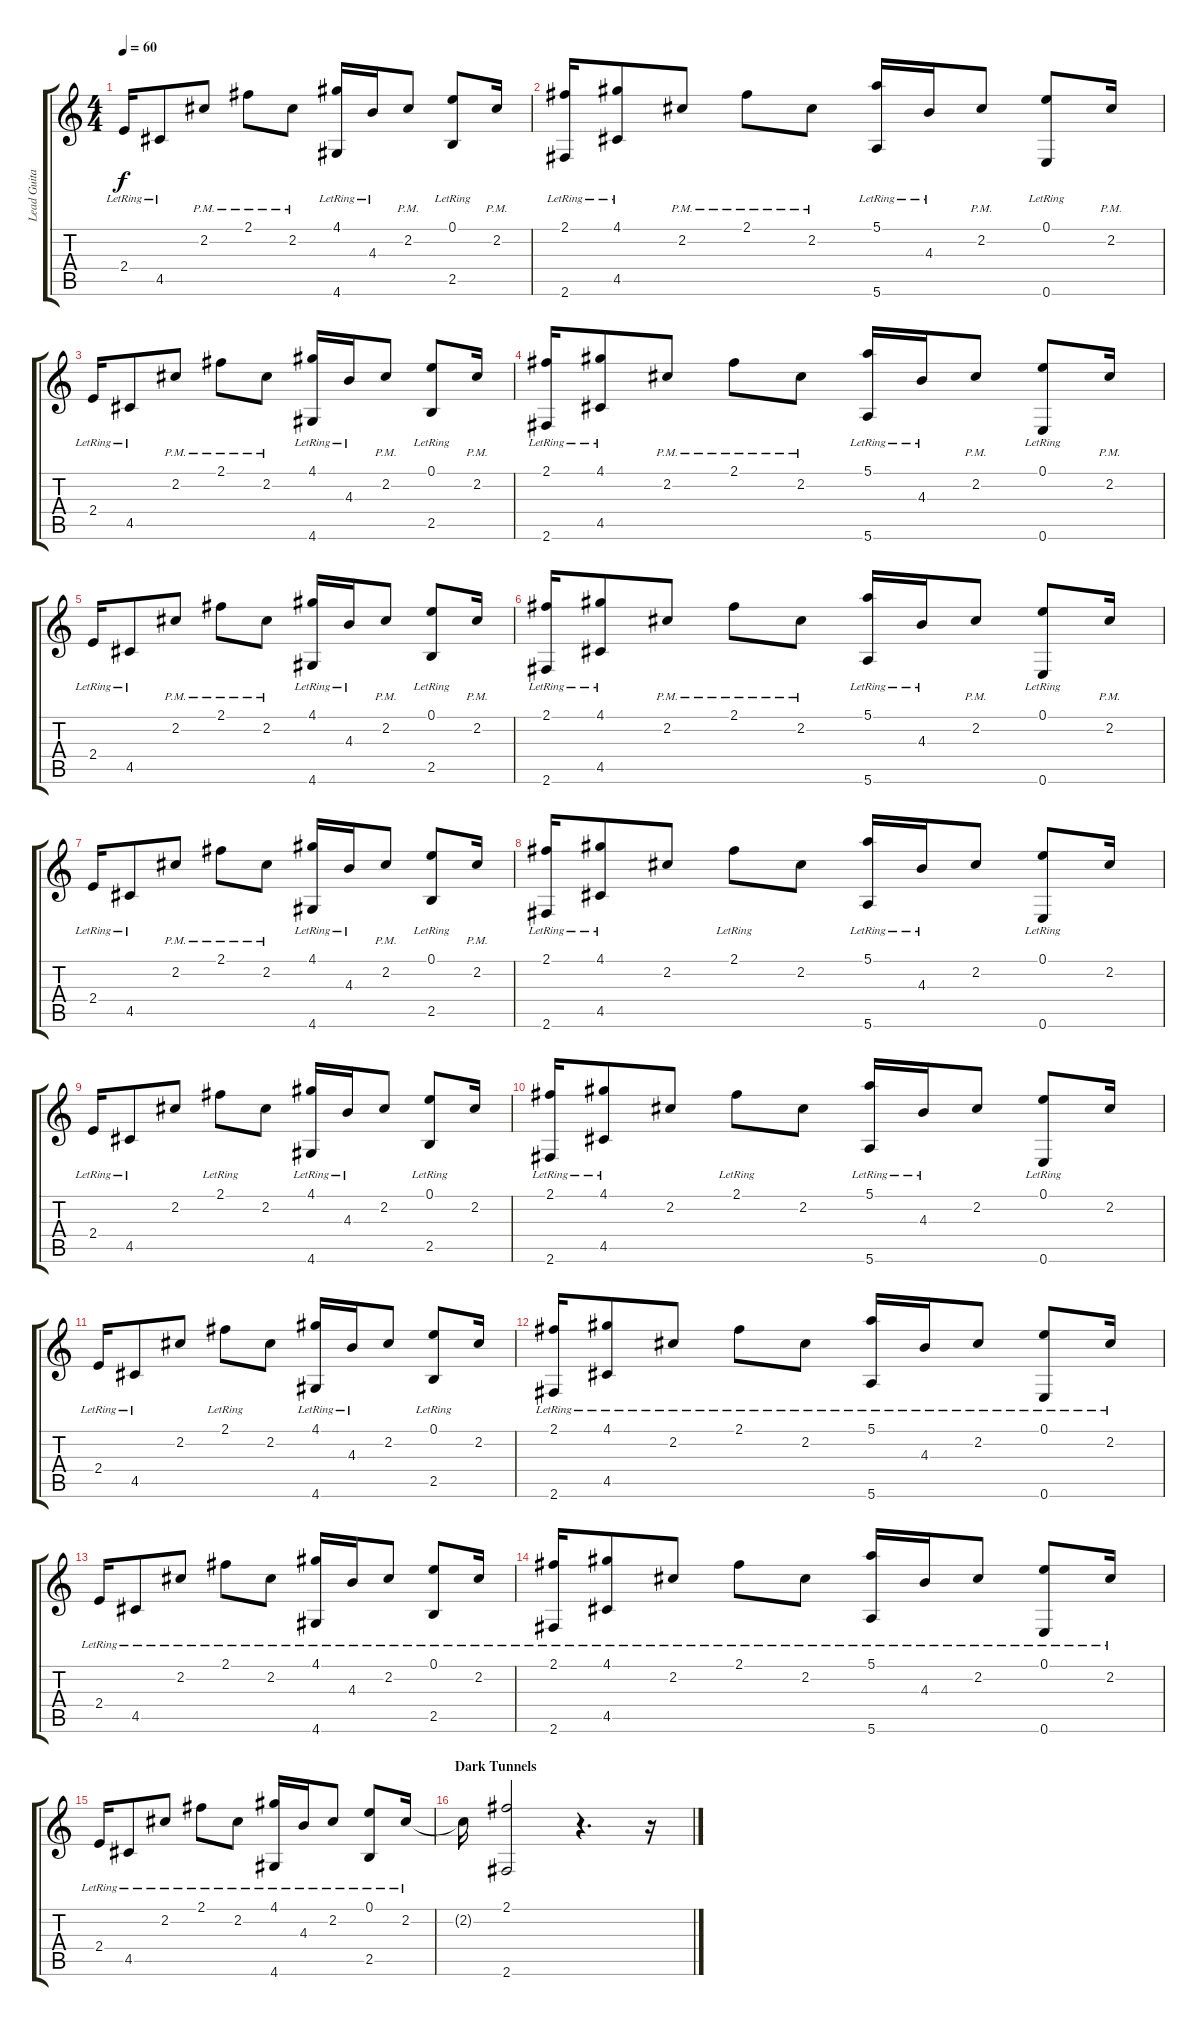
\track ("Lead Guitar" "Lead Guita") {instrument acousticguitarnylon}
\staff {score tabs}
\tuning (E4 B3 G3 D3 A2 E2) {hide}
\ts (4 4)
\tempo 60
\clef g2
\ks c
2.4{lr}.16{dy f} 4.5{lr}.8 2.2{pm}.8 2.1{pm}.8 2.2{pm}.8 (4.1{lr} 4.6{lr}).16 4.3{lr}.16 2.2{pm}.8 (0.1{lr} 2.5{lr}).8 2.2{pm}.16 |
(2.1 2.6{lr}).16 (4.1{lr} 4.5{lr}).8 2.2{pm}.8 2.1{pm}.8 2.2{pm}.8 (5.1{lr} 5.6{lr}).16 4.3{lr}.16 2.2{pm}.8 (0.1{lr} 0.6{lr}).8 2.2{pm}.16 |
2.4{lr}.16 4.5{lr}.8 2.2{pm}.8 2.1{pm}.8 2.2{pm}.8 (4.1{lr} 4.6{lr}).16 4.3{lr}.16 2.2{pm}.8 (0.1{lr} 2.5{lr}).8 2.2{pm}.16 |
(2.1 2.6{lr}).16 (4.1{lr} 4.5{lr}).8 2.2{pm}.8 2.1{pm}.8 2.2{pm}.8 (5.1{lr} 5.6{lr}).16 4.3{lr}.16 2.2{pm}.8 (0.1{lr} 0.6{lr}).8 2.2{pm}.16 |
2.4{lr}.16 4.5{lr}.8 2.2{pm}.8 2.1{pm}.8 2.2{pm}.8 (4.1{lr} 4.6{lr}).16 4.3{lr}.16 2.2{pm}.8 (0.1{lr} 2.5{lr}).8 2.2{pm}.16 |
(2.1 2.6{lr}).16 (4.1{lr} 4.5{lr}).8 2.2{pm}.8 2.1{pm}.8 2.2{pm}.8 (5.1{lr} 5.6{lr}).16 4.3{lr}.16 2.2{pm}.8 (0.1{lr} 0.6{lr}).8 2.2{pm}.16 |
2.4{lr}.16 4.5{lr}.8 2.2{pm}.8 2.1{pm}.8 2.2{pm}.8 (4.1{lr} 4.6{lr}).16 4.3{lr}.16 2.2{pm}.8 (0.1{lr} 2.5{lr}).8 2.2{pm}.16 |
(2.1 2.6{lr}).16 (4.1{lr} 4.5{lr}).8 2.2.8 2.1{lr}.8 2.2.8 (5.1{lr} 5.6{lr}).16 4.3{lr}.16 2.2.8 (0.1{lr} 0.6{lr}).8 2.2.16 |
2.4{lr}.16 4.5{lr}.8 2.2.8 2.1{lr}.8 2.2.8 (4.1{lr} 4.6{lr}).16 4.3{lr}.16 2.2.8 (0.1{lr} 2.5{lr}).8 2.2.16 |
(2.1 2.6{lr}).16 (4.1{lr} 4.5{lr}).8 2.2.8 2.1{lr}.8 2.2.8 (5.1{lr} 5.6{lr}).16 4.3{lr}.16 2.2.8 (0.1{lr} 0.6{lr}).8 2.2.16 |
2.4{lr}.16 4.5{lr}.8 2.2.8 2.1{lr}.8 2.2.8 (4.1{lr} 4.6{lr}).16 4.3{lr}.16 2.2.8 (0.1{lr} 2.5{lr}).8 2.2.16 |
(2.1 2.6{lr}).16 (4.1{lr} 4.5{lr}).8 2.2{lr}.8 2.1{lr}.8 2.2{lr}.8 (5.1{lr} 5.6{lr}).16 4.3{lr}.16 2.2{lr}.8 (0.1{lr} 0.6{lr}).8 2.2{lr}.16 |
2.4{lr}.16 4.5{lr}.8 2.2{lr}.8 2.1{lr}.8 2.2{lr}.8 (4.1{lr} 4.6{lr}).16 4.3{lr}.16 2.2{lr}.8 (0.1{lr} 2.5{lr}).8 2.2{lr}.16 |
(2.1 2.6{lr}).16 (4.1{lr} 4.5{lr}).8 2.2{lr}.8 2.1{lr}.8 2.2{lr}.8 (5.1{lr} 5.6{lr}).16 4.3{lr}.16 2.2{lr}.8 (0.1{lr} 0.6{lr}).8 2.2{lr}.16 |
2.4{lr}.16 4.5{lr}.8 2.2{lr}.8 2.1{lr}.8 2.2{lr}.8 (4.1{lr} 4.6{lr}).16 4.3{lr}.16 2.2{lr}.8 (0.1{lr} 2.5{lr}).8 2.2{lr}.16 |
\section ("" "Dark Tunnels")
2.2{t}.16 (2.1 2.6).2 r.4{d} r.16
